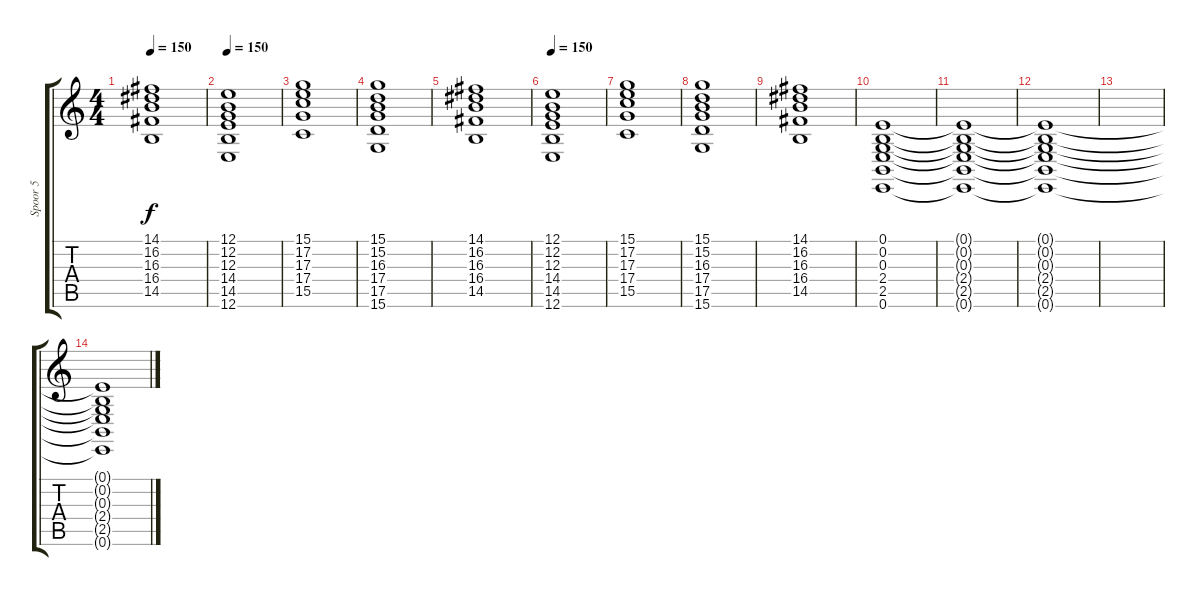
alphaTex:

\track ("Spoor 5" "Spoor 5") {instrument stringensemble1}
\staff {score tabs}
\tuning (E4 B3 G3 D3 A2 E2) {hide}
\ts (4 4)
\tempo 150
\clef g2
\ks c
(14.1 16.2 16.3 16.4 14.5).1{dy f} |
\tempo 150
(12.1 12.2 12.3 14.4 14.5 12.6).1 |
(15.1 17.2 17.3 17.4 15.5).1 |
(15.1 15.2 16.3 17.4 17.5 15.6).1 |
(14.1 16.2 16.3 16.4 14.5).1 |
\tempo 150
(12.1 12.2 12.3 14.4 14.5 12.6).1 |
(15.1 17.2 17.3 17.4 15.5).1 |
(15.1 15.2 16.3 17.4 17.5 15.6).1 |
(14.1 16.2 16.3 16.4 14.5).1 |
(0.1 0.2 0.3 2.4 2.5 0.6).1 |
(0.1{t} 0.2{t} 0.3{t} 2.4{t} 2.5{t} 0.6{t}).1 |
(0.1{t} 0.2{t} 0.3{t} 2.4{t} 2.5{t} 0.6{t}).1 |
|
(0.1{t} 0.2{t} 0.3{t} 2.4{t} 2.5{t} 0.6{t}).1
